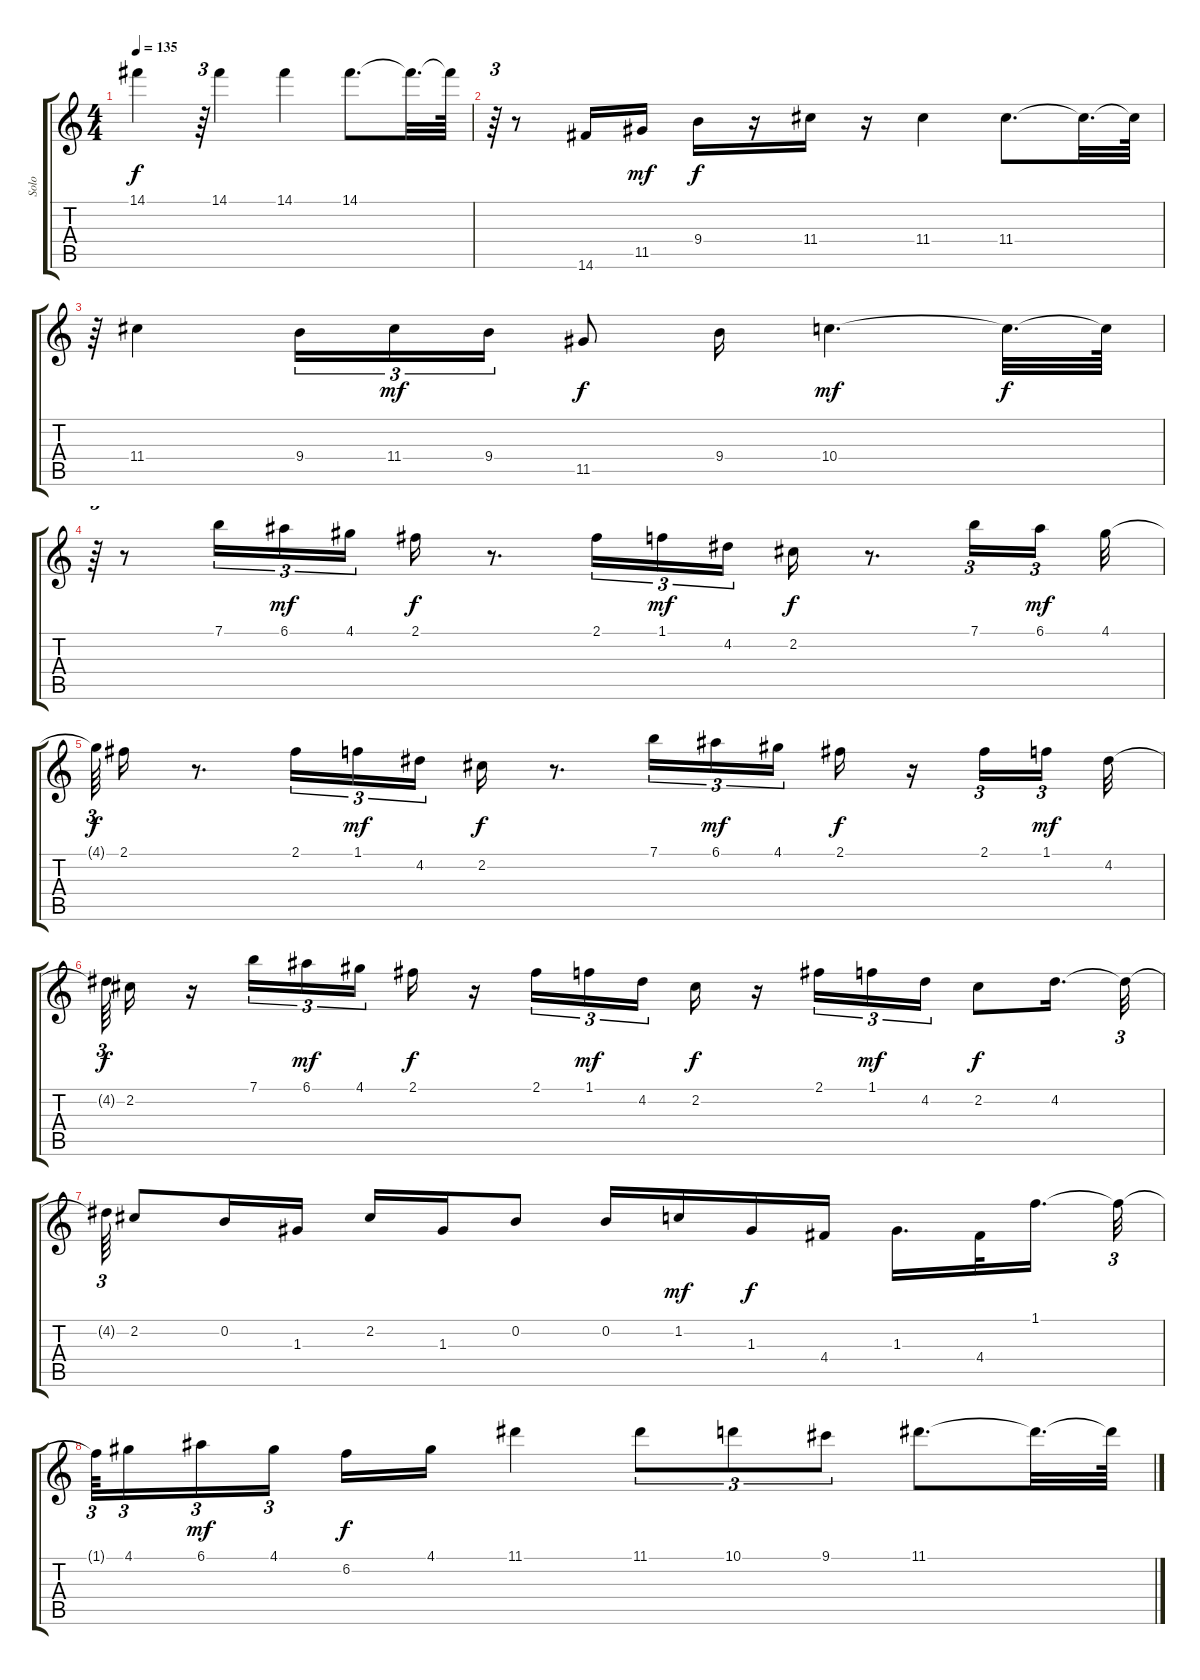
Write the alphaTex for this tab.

\track ("Solo" "Solo") {instrument distortionguitar}
\staff {score tabs}
\tuning (E4 B3 G3 D3 A2 E2) {hide}
\ts (4 4)
\tempo 135
\clef g2
\ks c
14.1{t}.4{dy f} r.64{tu (3 2)} 14.1.4 14.1.4 14.1.8{d} 14.1{t}.32{d} 14.1{t}.64 |
r.64{tu (3 2)} r.8 14.6.16 11.5.16{dy mf} 9.4.16{dy f} r.16 11.4.16 r.16 11.4.4 11.4.8{d} 11.4{t}.32{d} 11.4{t}.64 |
r.64{tu (3 2)} 11.4.4 9.4.16{tu (3 2)} 11.4.16{tu (3 2) dy mf} 9.4.16{tu (3 2)} 11.5.8{dy f} 9.4.16 10.4.4{d dy mf} 10.4{t}.32{d dy f} 10.4{t}.64 |
r.64{tu (3 2)} r.8 7.1.16{tu (3 2)} 6.1.16{tu (3 2) dy mf} 4.1.16{tu (3 2)} 2.1.16{dy f} r.8{d} 2.1.16{tu (3 2)} 1.1.16{tu (3 2) dy mf} 4.2.16{tu (3 2)} 2.2.16{dy f} r.8{d} 7.1.16{tu (3 2)} 6.1.16{tu (3 2) dy mf} 4.1.32 |
4.1{t}.64{tu (3 2) dy f} 2.1.16 r.8{d} 2.1.16{tu (3 2)} 1.1.16{tu (3 2) dy mf} 4.2.16{tu (3 2)} 2.2.16{dy f} r.8{d} 7.1.16{tu (3 2)} 6.1.16{tu (3 2) dy mf} 4.1.16{tu (3 2)} 2.1.16{dy f} r.16 2.1.16{tu (3 2)} 1.1.16{tu (3 2) dy mf} 4.2.32 |
4.2{t}.64{tu (3 2) dy f} 2.2.16 r.16 7.1.16{tu (3 2)} 6.1.16{tu (3 2) dy mf} 4.1.16{tu (3 2)} 2.1.16{dy f} r.16 2.1.16{tu (3 2)} 1.1.16{tu (3 2) dy mf} 4.2.16{tu (3 2)} 2.2.16{dy f} r.16 2.1.16{tu (3 2)} 1.1.16{tu (3 2) dy mf} 4.2.16{tu (3 2)} 2.2.8{dy f} 4.2.16{d} 4.2{t}.32{tu (3 2)} |
4.2{t}.64{tu (3 2)} 2.2.8 0.2.16 1.3.16 2.2.16 1.3.16 0.2.8 0.2.16 1.2.16{dy mf} 1.3.16{dy f} 4.4.16 1.3.16{d} 4.4.32 1.1.16{d} 1.1{t}.32{tu (3 2)} |
1.1{t}.64{tu (3 2)} 4.1.16{tu (3 2)} 6.1.16{tu (3 2) dy mf} 4.1.16{tu (3 2)} 6.2.16{dy f} 4.1.16 11.1.4 11.1.8{tu (3 2)} 10.1.8{tu (3 2)} 9.1.8{tu (3 2)} 11.1.8{d} 11.1{t}.32{d} 11.1{t}.64
